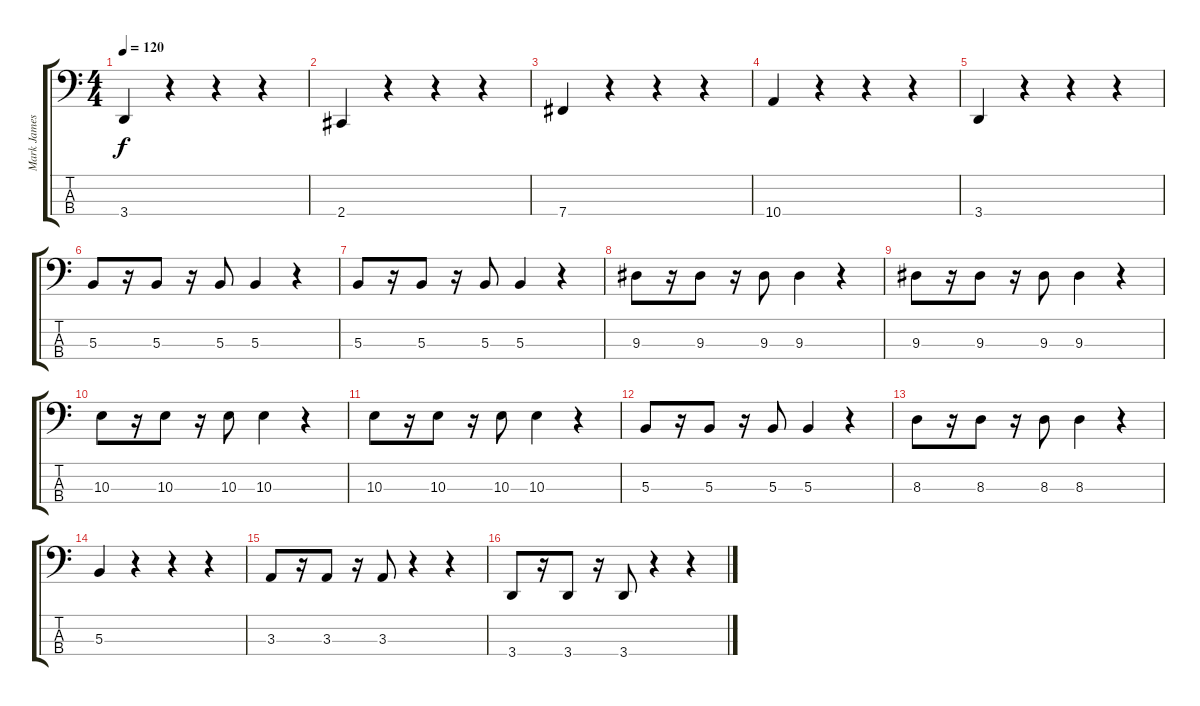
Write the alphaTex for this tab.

\track ("Mark James (Bass)" "Mark James") {instrument electricbassfinger}
\staff {score tabs}
\tuning (E2 B1 Gb1 B0) {hide}
\ts (4 4)
\tempo 120
\clef f4
\ks c
3.4.4{dy f} r.4 r.4 r.4 |
2.4.4 r.4 r.4 r.4 |
7.4.4 r.4 r.4 r.4 |
10.4.4 r.4 r.4 r.4 |
3.4.4 r.4 r.4 r.4 |
5.3.8 r.16 5.3.8 r.16 5.3.8 5.3.4 r.4 |
5.3.8 r.16 5.3.8 r.16 5.3.8 5.3.4 r.4 |
9.3.8 r.16 9.3.8 r.16 9.3.8 9.3.4 r.4 |
9.3.8 r.16 9.3.8 r.16 9.3.8 9.3.4 r.4 |
10.3.8 r.16 10.3.8 r.16 10.3.8 10.3.4 r.4 |
10.3.8 r.16 10.3.8 r.16 10.3.8 10.3.4 r.4 |
5.3.8 r.16 5.3.8 r.16 5.3.8 5.3.4 r.4 |
8.3.8 r.16 8.3.8 r.16 8.3.8 8.3.4 r.4 |
5.3.4 r.4 r.4 r.4 |
3.3.8 r.16 3.3.8 r.16 3.3.8 r.4 r.4 |
3.4.8 r.16 3.4.8 r.16 3.4.8 r.4 r.4
